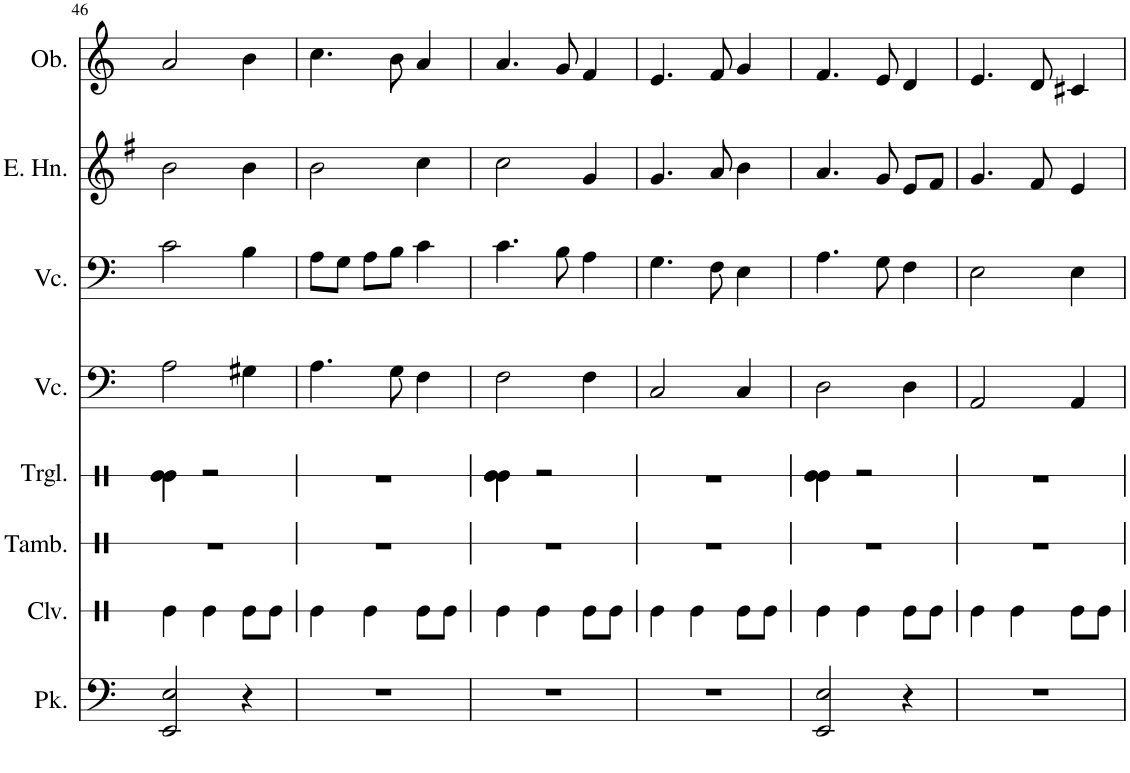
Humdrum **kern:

**kern	**kern	**kern	**kern	**kern	**kern	**kern	**kern	**kern	**kern	**kern	**kern
*part12	*part11	*part10	*part9	*part8	*part7	*part6	*part5	*part4	*part3	*part2	*part1
*staff12	*staff11	*staff10	*staff9	*staff8	*staff7	*staff6	*staff5	*staff4	*staff3	*staff2	*staff1
*I"Pauke	*I"Klanghölzer	*I"Tamburin	*I"Triangel	*I"Violoncello	*I"Violoncello	*I"Violoncello	*I"Violoncello	*I"English Horn	*I"English Horn	*I"Oboe	*I"Oboe
*I'Pk.	*	*I'Tamb.	*I'Trgl.	*I'Vc.	*I'Vc.	*I'Vc.	*I'Vc.	*I'E. Hn.	*I'E. Hn.	*I'Ob.	*I'Ob.
!!LO:PB:g=z
*clefF4	*clefX	*clefX	*clefX	*clefF4	*clefF4	*clefF4	*clefF4	*clefG2	*clefG2	*clefG2	*clefG2
*	*	*	*	*	*	*	*	*Trd4c7	*Trd4c7	*Trd4c7	*
*k[]	*k[]	*k[]	*k[]	*k[]	*k[]	*k[]	*k[]	*k[f#]	*k[f#]	*k[]	*k[]
*M3/4	*M3/4	*M3/4	*M3/4	*M3/4	*M3/4	*M3/4	*M3/4	*M3/4	*M3/4	*M3/4	*M3/4
=46	=46	=46	=46	=46	=46	=46	=46	=46	=46	=46	=46
*	*	*	*^	*	*	*	*	*	*	*	*
*	*	*	*	*^	*	*	*	*	*	*	*	*
*	*	*	*	*	*^	*	*	*	*	*	*	*	*
2EE/ 2E/	4Re\	2.r	4Re\	4Re\	4Re\	4Re\	2A	2A\	2c	2c\	2b	2b\	2a	2a/
.	4Re\	.	2r	2ryy	2ryy	2ryy	.	.	.	.	.	.	.	.
4r	8Re\L	.	.	.	.	.	4G#X	4G#X\	4B	4B\	4b	4b\	4b	4b\
.	8Re\J	.	.	.	.	.	.	.	.	.	.	.	.	.
*	*	*	*v	*v	*v	*v	*	*	*	*	*	*	*	*
=47	=47	=47	=47	=47	=47	=47	=47	=47	=47	=47	=47
2.r	4Re\	2.r	2.r	4.A	4.A\	8A\L	8A\L	2b	2b\	4.cc	4.cc\
.	.	.	.	.	.	8G\J	8G\J	.	.	.	.
.	4Re\	.	.	.	.	8A\L	8A\L	.	.	.	.
.	.	.	.	8G	8G\	8B\J	8B\J	.	.	8b	8b\
.	8Re\L	.	.	4F	4F\	4c	4c\	4cc	4cc\	4a	4a/
.	8Re\J	.	.	.	.	.	.	.	.	.	.
=48	=48	=48	=48	=48	=48	=48	=48	=48	=48	=48	=48
*	*	*	*^	*	*	*	*	*	*	*	*
*	*	*	*	*^	*	*	*	*	*	*	*	*
*	*	*	*	*	*^	*	*	*	*	*	*	*	*
2.r	4Re\	2.r	4Re\	4Re\	4Re\	4Re\	2F	2F\	4.c	4.c\	2cc	2cc\	4.a	4.a/
.	4Re\	.	2r	2ryy	2ryy	2ryy	.	.	.	.	.	.	.	.
.	.	.	.	.	.	.	.	.	8B	8B\	.	.	8g	8g/
.	8Re\L	.	.	.	.	.	4F	4F\	4A	4A\	4g	4g/	4f	4f/
.	8Re\J	.	.	.	.	.	.	.	.	.	.	.	.	.
*	*	*	*v	*v	*v	*v	*	*	*	*	*	*	*	*
=49	=49	=49	=49	=49	=49	=49	=49	=49	=49	=49	=49
2.r	4Re\	2.r	2.r	2C	2C/	4.G	4.G\	4.g	4.g/	4.e	4.e/
.	4Re\	.	.	.	.	.	.	.	.	.	.
.	.	.	.	.	.	8F	8F\	8a	8a/	8f	8f/
.	8Re\L	.	.	4C	4C/	4E	4E\	4b	4b\	4g	4g/
.	8Re\J	.	.	.	.	.	.	.	.	.	.
=50	=50	=50	=50	=50	=50	=50	=50	=50	=50	=50	=50
*	*	*	*^	*	*	*	*	*	*	*	*
*	*	*	*	*^	*	*	*	*	*	*	*	*
*	*	*	*	*	*^	*	*	*	*	*	*	*	*
2EE/ 2E/	4Re\	2.r	4Re\	4Re\	4Re\	4Re\	2D	2D\	4.A	4.A\	4.a	4.a/	4.f	4.f/
.	4Re\	.	2r	2ryy	2ryy	2ryy	.	.	.	.	.	.	.	.
.	.	.	.	.	.	.	.	.	8G	8G\	8g	8g/	8e	8e/
4r	8Re\L	.	.	.	.	.	4D	4D\	4F	4F\	8e/L	8e/L	4d	4d/
.	8Re\J	.	.	.	.	.	.	.	.	.	8f#/J	8f#/J	.	.
*	*	*	*v	*v	*v	*v	*	*	*	*	*	*	*	*
=51	=51	=51	=51	=51	=51	=51	=51	=51	=51	=51	=51
2.r	4Re\	2.r	2.r	2AA	2AA/	2E	2E\	4.g	4.g/	4.e	4.e/
.	4Re\	.	.	.	.	.	.	.	.	.	.
.	.	.	.	.	.	.	.	8f#	8f#/	8d	8d/
.	8Re\L	.	.	4AA	4AA/	4E	4E\	4e	4e/	4c#X	4c#X/
.	8Re\J	.	.	.	.	.	.	.	.	.	.
=	=	=	=	=	=	=	=	=	=	=	=
*-	*-	*-	*-	*-	*-	*-	*-	*-	*-	*-	*-
